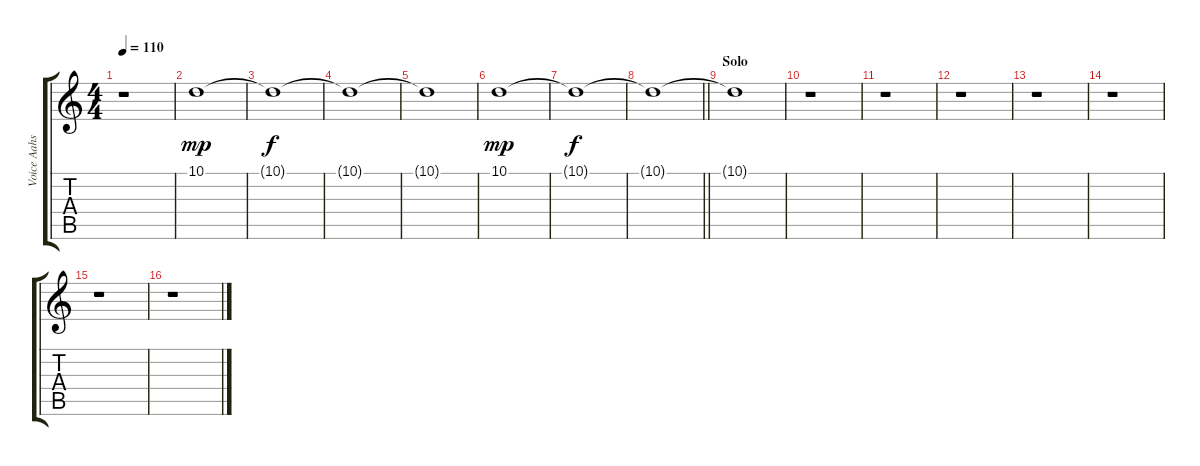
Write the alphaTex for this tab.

\track ("Voice Aahs" "Voice Aahs") {instrument choiraahs}
\staff {score tabs}
\tuning (E4 B3 G3 D3 A2 E2) {hide}
\ts (4 4)
\tempo 110
\clef g2
\ks c
r.1{dy mp} |
10.1.1 |
10.1{t}.1{dy f} |
10.1{t}.1 |
10.1{t}.1 |
10.1.1{dy mp} |
10.1{t}.1{dy f} |
\barLineRight lightlight
10.1{t}.1 |
\section ("" "Solo")
10.1{t}.1 |
r.1 |
r.1 |
r.1 |
r.1 |
r.1 |
r.1 |
r.1
